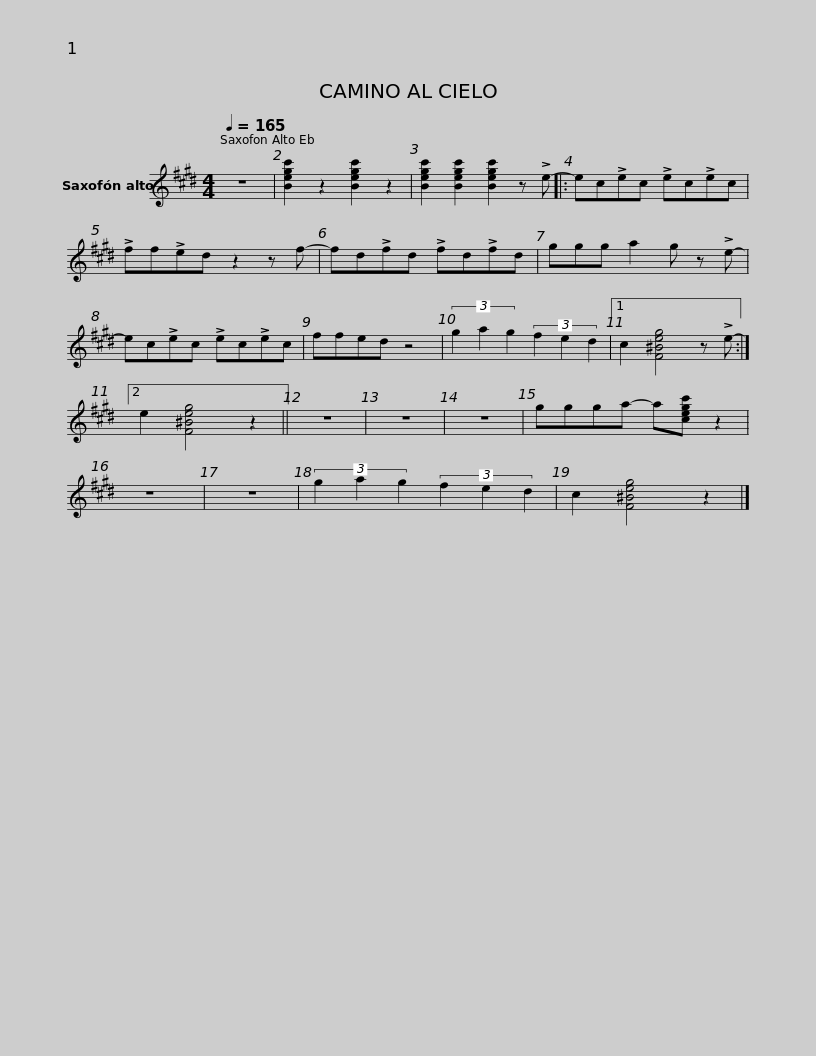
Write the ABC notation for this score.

X:1
L:1/8
Q:1/4=165
M:4/4
I:linebreak $
K:none
V:1 treble transpose=-9
V:1
[K:E] z8 | [Begc']2 z2 [Begc']2 z2 | [Begc']2 [Begc']2 [Begc']2 z !>!e- |: ec!>!ec !>!ec!>!ec | !>!ff!>!ed z2 z f- | %5
 fd!>!fd !>!fd!>!fd |$ ggg a2 g z !>!e- | ec!>!ec !>!ec!>!ec | ffed z4 | (3g2 a2 g2 (3f2 e2 d2 |1 %10
 c2 [F^Beg]4 z !>!e- :|2 e2 [F^Beg]4 z2 || z8 | z8 | z8 |$ %15
 ggga- a[cegc'] z2 | z8 | z8 | (3g2 a2 g2 (3f2 e2 d2 | c2 [F^Beg]4 z2 |] %20
